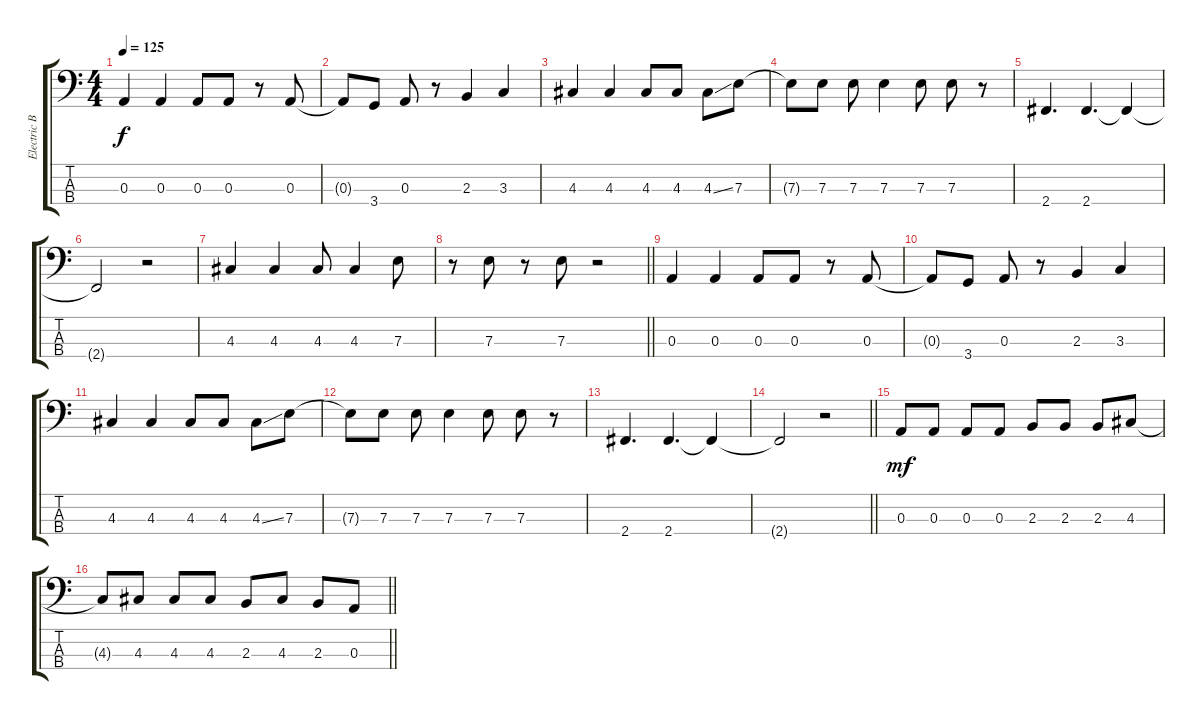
\track ("Electric Bass" "Electric B") {instrument electricbassfinger}
\staff {score tabs}
\tuning (G2 D2 A1 E1) {hide}
\ts (4 4)
\tempo 125
\clef f4
\ks c
0.3.4{dy f} 0.3.4 0.3.8 0.3.8 r.8 0.3.8 |
0.3{t}.8 3.4.8 0.3.8 r.8 2.3.4 3.3.4 |
4.3.4 4.3.4 4.3.8 4.3.8 4.3{ss}.8 7.3.8 |
7.3{t}.8 7.3.8 7.3.8 7.3.4 7.3.8 7.3.8 r.8 |
2.4.4{d} 2.4.4{d} 2.4{t}.4 |
2.4{t}.2 r.2 |
4.3.4 4.3.4 4.3.8 4.3.4 7.3.8 |
\barLineRight lightlight
r.8 7.3.8 r.8 7.3.8 r.2 |
0.3.4 0.3.4 0.3.8 0.3.8 r.8 0.3.8 |
0.3{t}.8 3.4.8 0.3.8 r.8 2.3.4 3.3.4 |
4.3.4 4.3.4 4.3.8 4.3.8 4.3{ss}.8 7.3.8 |
7.3{t}.8 7.3.8 7.3.8 7.3.4 7.3.8 7.3.8 r.8 |
2.4.4{d} 2.4.4{d} 2.4{t}.4 |
\barLineRight lightlight
2.4{t}.2 r.2 |
0.3.8{dy mf} 0.3.8 0.3.8 0.3.8 2.3.8 2.3.8 2.3.8 4.3.8 |
\barLineRight lightlight
4.3{t}.8 4.3.8 4.3.8 4.3.8 2.3.8 4.3.8 2.3.8 0.3.8
